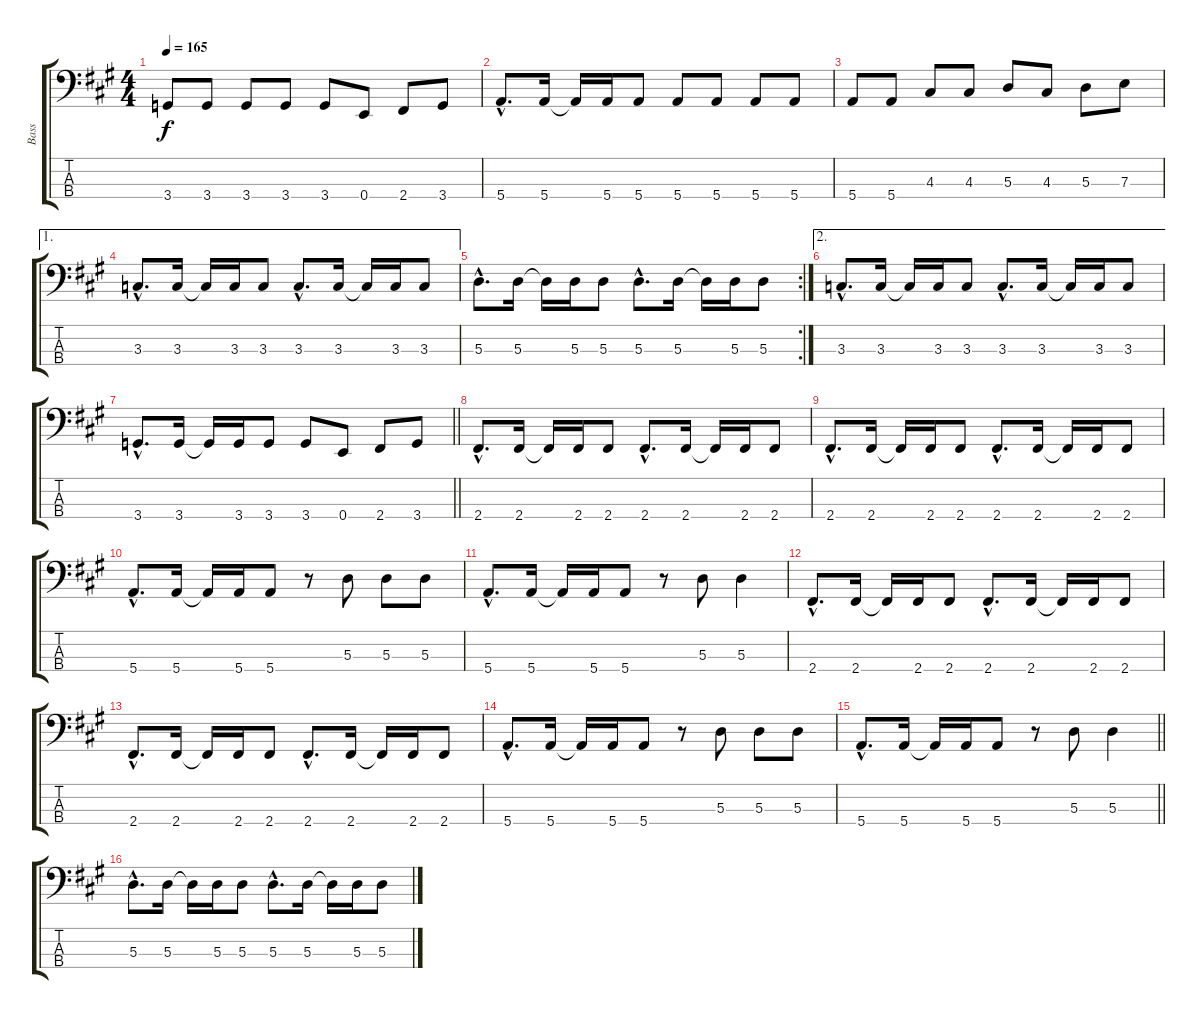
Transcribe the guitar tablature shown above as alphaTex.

\track ("Bass" "Bass") {instrument electricbasspick}
\staff {score tabs}
\tuning (G2 D2 A1 E1) {hide}
\ts (4 4)
\tempo 165
\clef f4
\ks a
3.4.8{dy f} 3.4.8 3.4.8 3.4.8 3.4.8 0.4.8 2.4.8 3.4.8 |
5.4{hac}.8{d} 5.4.16 5.4{t}.16 5.4.16 5.4.8 5.4.8 5.4.8 5.4.8 5.4.8 |
5.4.8 5.4.8 4.3.8 4.3.8 5.3.8 4.3.8 5.3.8 7.3.8 |
\ae 1
3.3{hac}.8{d} 3.3.16 3.3{t}.16 3.3.16 3.3.8 3.3{hac}.8{d} 3.3.16 3.3{t}.16 3.3.16 3.3.8 |
\rc 2
5.3{hac}.8{d} 5.3.16 5.3{t}.16 5.3.16 5.3.8 5.3{hac}.8{d} 5.3.16 5.3{t}.16 5.3.16 5.3.8 |
\ae 2
3.3{hac}.8{d} 3.3.16 3.3{t}.16 3.3.16 3.3.8 3.3{hac}.8{d} 3.3.16 3.3{t}.16 3.3.16 3.3.8 |
\barLineRight lightlight
3.4{hac}.8{d} 3.4.16 3.4{t}.16 3.4.16 3.4.8 3.4.8 0.4.8 2.4.8 3.4.8 |
2.4{hac}.8{d} 2.4.16 2.4{t}.16 2.4.16 2.4.8 2.4{hac}.8{d} 2.4.16 2.4{t}.16 2.4.16 2.4.8 |
2.4{hac}.8{d} 2.4.16 2.4{t}.16 2.4.16 2.4.8 2.4{hac}.8{d} 2.4.16 2.4{t}.16 2.4.16 2.4.8 |
5.4{hac}.8{d} 5.4.16 5.4{t}.16 5.4.16 5.4.8 r.8 5.3.8 5.3.8 5.3.8 |
5.4{hac}.8{d} 5.4.16 5.4{t}.16 5.4.16 5.4.8 r.8 5.3.8 5.3.4 |
2.4{hac}.8{d} 2.4.16 2.4{t}.16 2.4.16 2.4.8 2.4{hac}.8{d} 2.4.16 2.4{t}.16 2.4.16 2.4.8 |
2.4{hac}.8{d} 2.4.16 2.4{t}.16 2.4.16 2.4.8 2.4{hac}.8{d} 2.4.16 2.4{t}.16 2.4.16 2.4.8 |
5.4{hac}.8{d} 5.4.16 5.4{t}.16 5.4.16 5.4.8 r.8 5.3.8 5.3.8 5.3.8 |
\barLineRight lightlight
5.4{hac}.8{d} 5.4.16 5.4{t}.16 5.4.16 5.4.8 r.8 5.3.8 5.3.4 |
5.3{hac}.8{d} 5.3.16 5.3{t}.16 5.3.16 5.3.8 5.3{hac}.8{d} 5.3.16 5.3{t}.16 5.3.16 5.3.8
